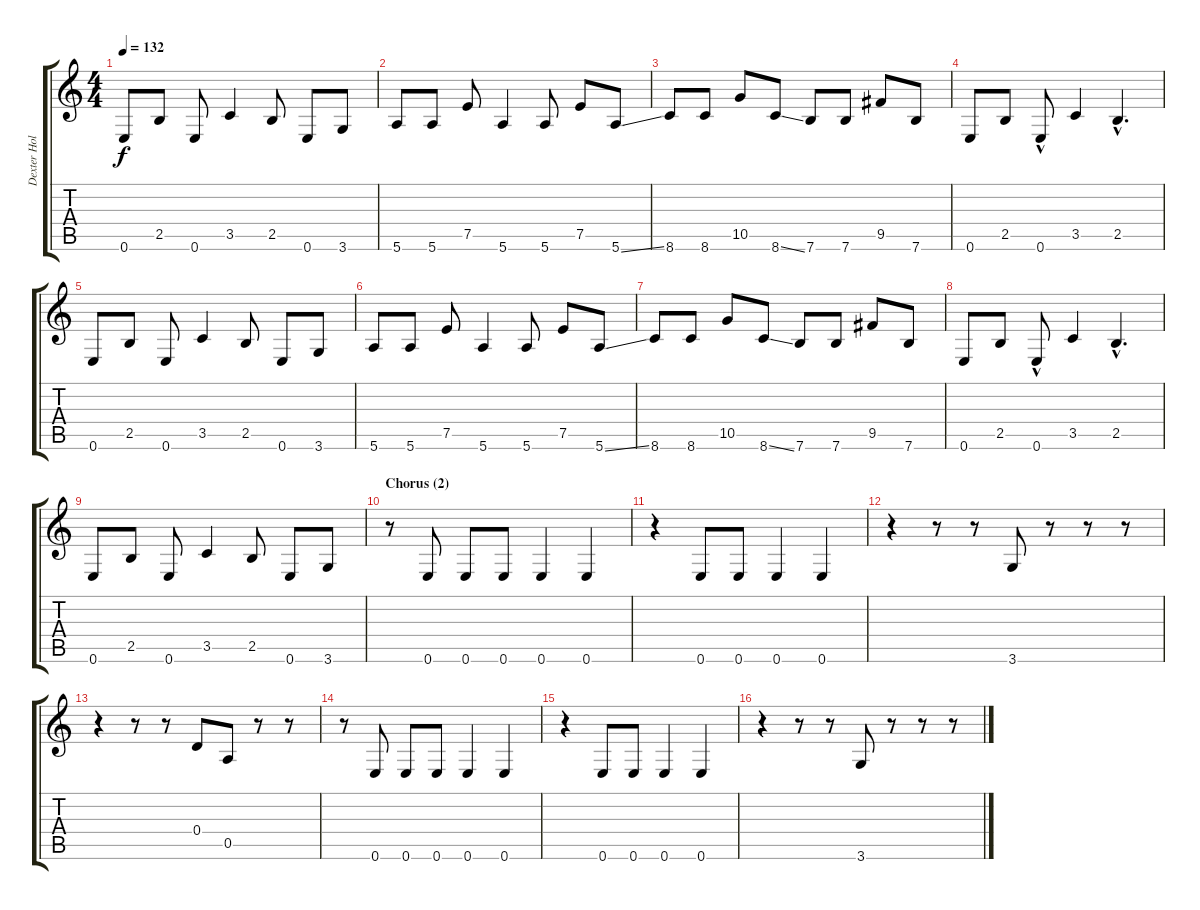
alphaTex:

\track ("Dexter Holland" "Dexter Hol") {instrument distortionguitar}
\staff {score tabs}
\tuning (E4 B3 G3 D3 A2 E2) {hide}
\ts (4 4)
\tempo 132
\clef g2
\ks c
0.6.8{dy f} 2.5.8 0.6.8 3.5.4 2.5.8 0.6.8 3.6.8 |
5.6.8 5.6.8 7.5.8 5.6.4 5.6.8 7.5.8 5.6{ss}.8 |
8.6.8 8.6.8 10.5.8 8.6{ss}.8 7.6.8 7.6.8 9.5.8 7.6.8 |
0.6.8 2.5.8 0.6{hac}.8 3.5.4 2.5{hac}.4{d} |
0.6.8 2.5.8 0.6.8 3.5.4 2.5.8 0.6.8 3.6.8 |
5.6.8 5.6.8 7.5.8 5.6.4 5.6.8 7.5.8 5.6{ss}.8 |
8.6.8 8.6.8 10.5.8 8.6{ss}.8 7.6.8 7.6.8 9.5.8 7.6.8 |
0.6.8 2.5.8 0.6{hac}.8 3.5.4 2.5{hac}.4{d} |
0.6.8 2.5.8 0.6.8 3.5.4 2.5.8 0.6.8 3.6.8 |
\section ("" "Chorus (2)")
r.8 0.6.8 0.6.8 0.6.8 0.6.4 0.6.4 |
r.4 0.6.8 0.6.8 0.6.4 0.6.4 |
r.4 r.8 r.8 3.6.8 r.8 r.8 r.8 |
r.4 r.8 r.8 0.4.8 0.5.8 r.8 r.8 |
r.8 0.6.8 0.6.8 0.6.8 0.6.4 0.6.4 |
r.4 0.6.8 0.6.8 0.6.4 0.6.4 |
r.4 r.8 r.8 3.6.8 r.8 r.8 r.8
